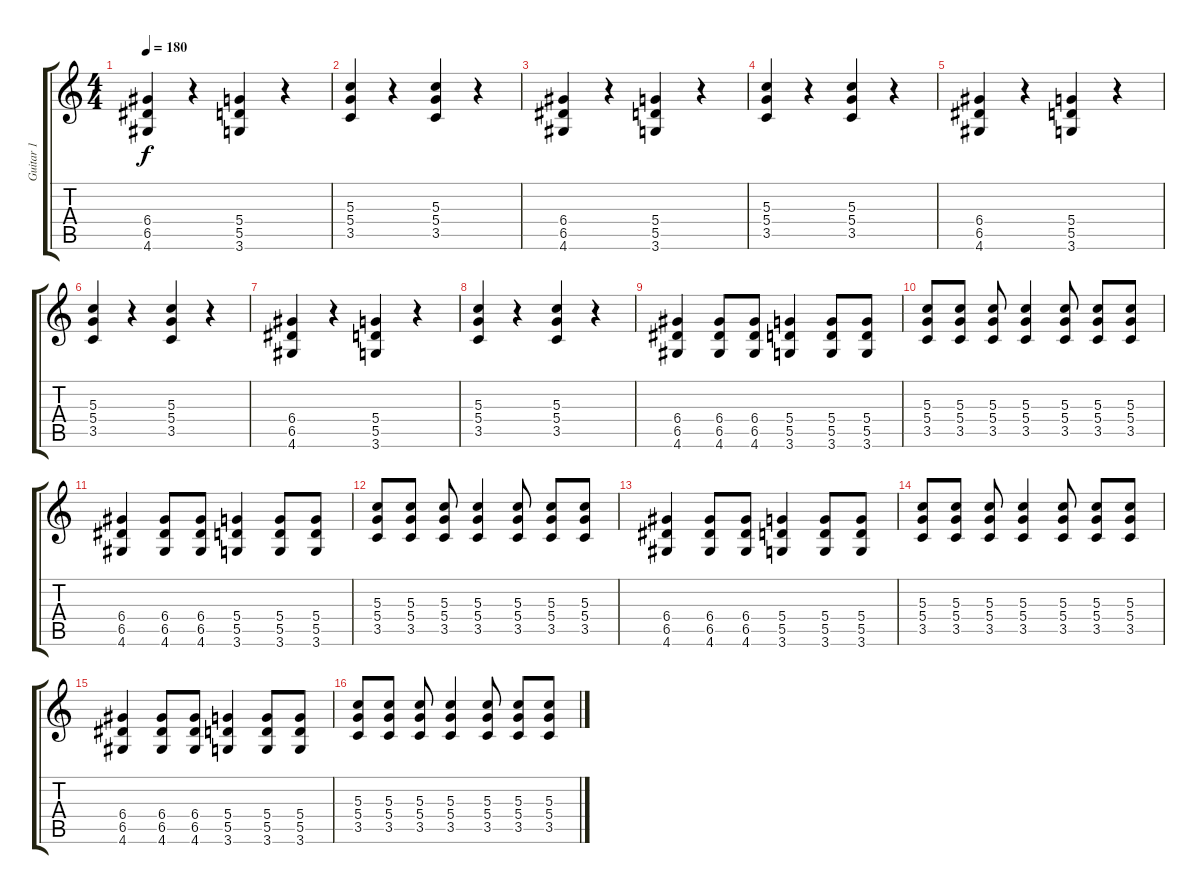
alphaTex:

\track ("Guitar 1" "Guitar 1") {instrument distortionguitar}
\staff {score tabs}
\tuning (E4 B3 G3 D3 A2 E2) {hide}
\ts (4 4)
\tempo 180
\clef g2
\ks c
(6.4 6.5 4.6).4{dy f instrument distortionguitar} r.4 (5.4 5.5 3.6).4 r.4 |
(5.3 5.4 3.5).4 r.4 (5.3 5.4 3.5).4 r.4 |
(6.4 6.5 4.6).4 r.4 (5.4 5.5 3.6).4 r.4 |
(5.3 5.4 3.5).4 r.4 (5.3 5.4 3.5).4 r.4 |
(6.4 6.5 4.6).4 r.4 (5.4 5.5 3.6).4 r.4 |
(5.3 5.4 3.5).4 r.4 (5.3 5.4 3.5).4 r.4 |
(6.4 6.5 4.6).4 r.4 (5.4 5.5 3.6).4 r.4 |
(5.3 5.4 3.5).4 r.4 (5.3 5.4 3.5).4 r.4 |
(6.4 6.5 4.6).4 (6.4 6.5 4.6).8 (6.4 6.5 4.6).8 (5.4 5.5 3.6).4 (5.4 5.5 3.6).8 (5.4 5.5 3.6).8 |
(5.3 5.4 3.5).8 (5.3 5.4 3.5).8 (5.3 5.4 3.5).8 (5.3 5.4 3.5).4 (5.3 5.4 3.5).8 (5.3 5.4 3.5).8 (5.3 5.4 3.5).8 |
(6.4 6.5 4.6).4 (6.4 6.5 4.6).8 (6.4 6.5 4.6).8 (5.4 5.5 3.6).4 (5.4 5.5 3.6).8 (5.4 5.5 3.6).8 |
(5.3 5.4 3.5).8 (5.3 5.4 3.5).8 (5.3 5.4 3.5).8 (5.3 5.4 3.5).4 (5.3 5.4 3.5).8 (5.3 5.4 3.5).8 (5.3 5.4 3.5).8 |
(6.4 6.5 4.6).4 (6.4 6.5 4.6).8 (6.4 6.5 4.6).8 (5.4 5.5 3.6).4 (5.4 5.5 3.6).8 (5.4 5.5 3.6).8 |
(5.3 5.4 3.5).8 (5.3 5.4 3.5).8 (5.3 5.4 3.5).8 (5.3 5.4 3.5).4 (5.3 5.4 3.5).8 (5.3 5.4 3.5).8 (5.3 5.4 3.5).8 |
(6.4 6.5 4.6).4 (6.4 6.5 4.6).8 (6.4 6.5 4.6).8 (5.4 5.5 3.6).4 (5.4 5.5 3.6).8 (5.4 5.5 3.6).8 |
(5.3 5.4 3.5).8 (5.3 5.4 3.5).8 (5.3 5.4 3.5).8 (5.3 5.4 3.5).4 (5.3 5.4 3.5).8 (5.3 5.4 3.5).8 (5.3 5.4 3.5).8
